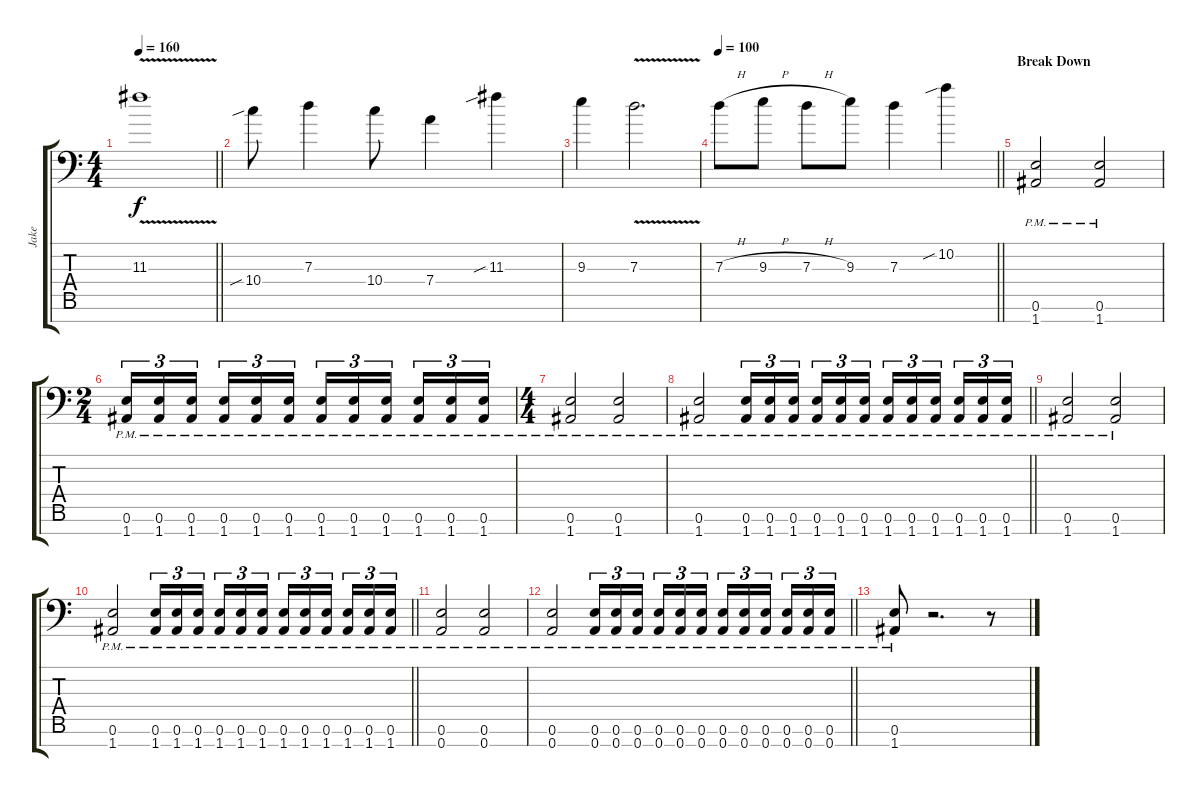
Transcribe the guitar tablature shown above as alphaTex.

\track ("Jake" "Jake") {instrument distortionguitar}
\staff {score tabs}
\tuning (E4 B3 G3 D3 A2 E2 A1) {hide}
\ts (4 4)
\tempo 160
\clef f4
\barLineRight lightlight
\ks c
11.3{v}.1{dy f} |
10.4{sib}.8 7.3.4 10.4.8 7.4.4 11.3{sib}.4 |
9.3.4 7.3{v}.2{d} |
\tempo 100
\barLineRight lightlight
7.3{h}.8 9.3{h}.8 7.3{h}.8 9.3.8 7.3.4 10.2{sib}.4 |
\section ("" "Break Down")
(0.6{pm} 1.7{pm}).2 (0.6{pm} 1.7{pm}).2 |
\ts (2 4)
(0.6{pm} 1.7{pm}).16{tu (3 2)} (0.6{pm} 1.7{pm}).16{tu (3 2)} (0.6{pm} 1.7{pm}).16{tu (3 2) beam splitsecondary} (0.6{pm} 1.7{pm}).16{tu (3 2)} (0.6{pm} 1.7{pm}).16{tu (3 2)} (0.6{pm} 1.7{pm}).16{tu (3 2)} (0.6{pm} 1.7{pm}).16{tu (3 2)} (0.6{pm} 1.7{pm}).16{tu (3 2)} (0.6{pm} 1.7{pm}).16{tu (3 2) beam splitsecondary} (0.6{pm} 1.7{pm}).16{tu (3 2)} (0.6{pm} 1.7{pm}).16{tu (3 2)} (0.6{pm} 1.7{pm}).16{tu (3 2)} |
\ts (4 4)
(0.6{pm} 1.7{pm}).2 (0.6{pm} 1.7{pm}).2 |
\barLineRight lightlight
(0.6{pm} 1.7{pm}).2 (0.6{pm} 1.7{pm}).16{tu (3 2)} (0.6{pm} 1.7{pm}).16{tu (3 2)} (0.6{pm} 1.7{pm}).16{tu (3 2) beam splitsecondary} (0.6{pm} 1.7{pm}).16{tu (3 2)} (0.6{pm} 1.7{pm}).16{tu (3 2)} (0.6{pm} 1.7{pm}).16{tu (3 2)} (0.6{pm} 1.7{pm}).16{tu (3 2)} (0.6{pm} 1.7{pm}).16{tu (3 2)} (0.6{pm} 1.7{pm}).16{tu (3 2) beam splitsecondary} (0.6{pm} 1.7{pm}).16{tu (3 2)} (0.6{pm} 1.7{pm}).16{tu (3 2)} (0.6{pm} 1.7{pm}).16{tu (3 2)} |
(0.6{pm} 1.7{pm}).2 (0.6{pm} 1.7{pm}).2 |
\barLineRight lightlight
(0.6{pm} 1.7{pm}).2 (0.6{pm} 1.7{pm}).16{tu (3 2)} (0.6{pm} 1.7{pm}).16{tu (3 2)} (0.6{pm} 1.7{pm}).16{tu (3 2) beam splitsecondary} (0.6{pm} 1.7{pm}).16{tu (3 2)} (0.6{pm} 1.7{pm}).16{tu (3 2)} (0.6{pm} 1.7{pm}).16{tu (3 2)} (0.6{pm} 1.7{pm}).16{tu (3 2)} (0.6{pm} 1.7{pm}).16{tu (3 2)} (0.6{pm} 1.7{pm}).16{tu (3 2) beam splitsecondary} (0.6{pm} 1.7{pm}).16{tu (3 2)} (0.6{pm} 1.7{pm}).16{tu (3 2)} (0.6{pm} 1.7{pm}).16{tu (3 2)} |
(0.6{pm} 0.7{pm}).2 (0.6{pm} 0.7{pm}).2 |
\barLineRight lightlight
(0.6{pm} 0.7{pm}).2 (0.6{pm} 0.7{pm}).16{tu (3 2)} (0.6{pm} 0.7{pm}).16{tu (3 2)} (0.6{pm} 0.7{pm}).16{tu (3 2) beam splitsecondary} (0.6{pm} 0.7{pm}).16{tu (3 2)} (0.6{pm} 0.7{pm}).16{tu (3 2)} (0.6{pm} 0.7{pm}).16{tu (3 2)} (0.6{pm} 0.7{pm}).16{tu (3 2)} (0.6{pm} 0.7{pm}).16{tu (3 2)} (0.6{pm} 0.7{pm}).16{tu (3 2) beam splitsecondary} (0.6{pm} 0.7{pm}).16{tu (3 2)} (0.6{pm} 0.7{pm}).16{tu (3 2)} (0.6{pm} 0.7{pm}).16{tu (3 2)} |
(0.6{pm} 1.7{pm}).8 r.2{d} r.8
